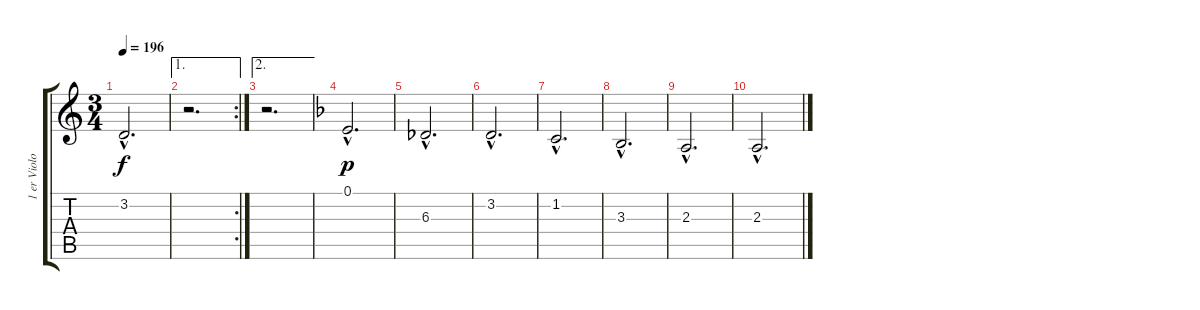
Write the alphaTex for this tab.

\track ("1 er Violon" "1 er Violo") {instrument viola}
\staff {score tabs}
\tuning (E4 B3 G3 D3 A2 E2) {hide}
\ts (3 4)
\tempo 196
\clef g2
\ks c
3.2{hac}.2{d dy f} |
\ae 1
\rc 2
r.2{d} |
\ae 2
r.2{d} |
\ks dminor
0.1{hac}.2{d dy p} |
6.3{hac}.2{d} |
3.2{hac}.2{d} |
1.2{hac}.2{d} |
3.3{hac}.2{d} |
2.3{hac}.2{d} |
2.3{hac}.2{d}
